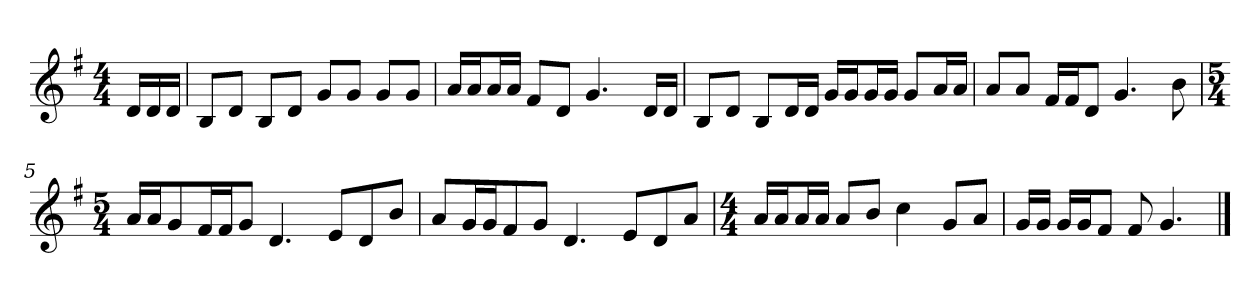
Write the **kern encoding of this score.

**kern
*part1
*staff1
*k[f#]
*M4/4
*MM120
=
16dLL
16d
16dJJ
=1
8BL
8dJ
8BL
8dJ
8gL
8gJ
8gL
8gJ
=2
16aLL
16aJ
16aL
16aJJ
8f#L
8dJ
4.g
16dLL
16dJJ
=3
8BL
8dJ
8BL
16dL
16dJJ
16gLL
16gJ
16gL
16gJJ
8gL
16aL
16aJJ
=4
8aL
8aJ
16f#LL
16f#J
8dJ
4.g
8b
=5
*M5/4
16aLL
16aJ
8g
16f#L
16f#J
8gJ
4.d
8eL
8d
8bJ
=6
8aL
16gL
16gJ
8f#
8gJ
4.d
8eL
8d
8aJ
=7
*M4/4
16aLL
16aJ
16aL
16aJJ
8aL
8bJ
4cc
8gL
8aJ
=8
16gLL
16gJJ
16gLL
16gJ
8f#J
8f#
4.g
==
*-
